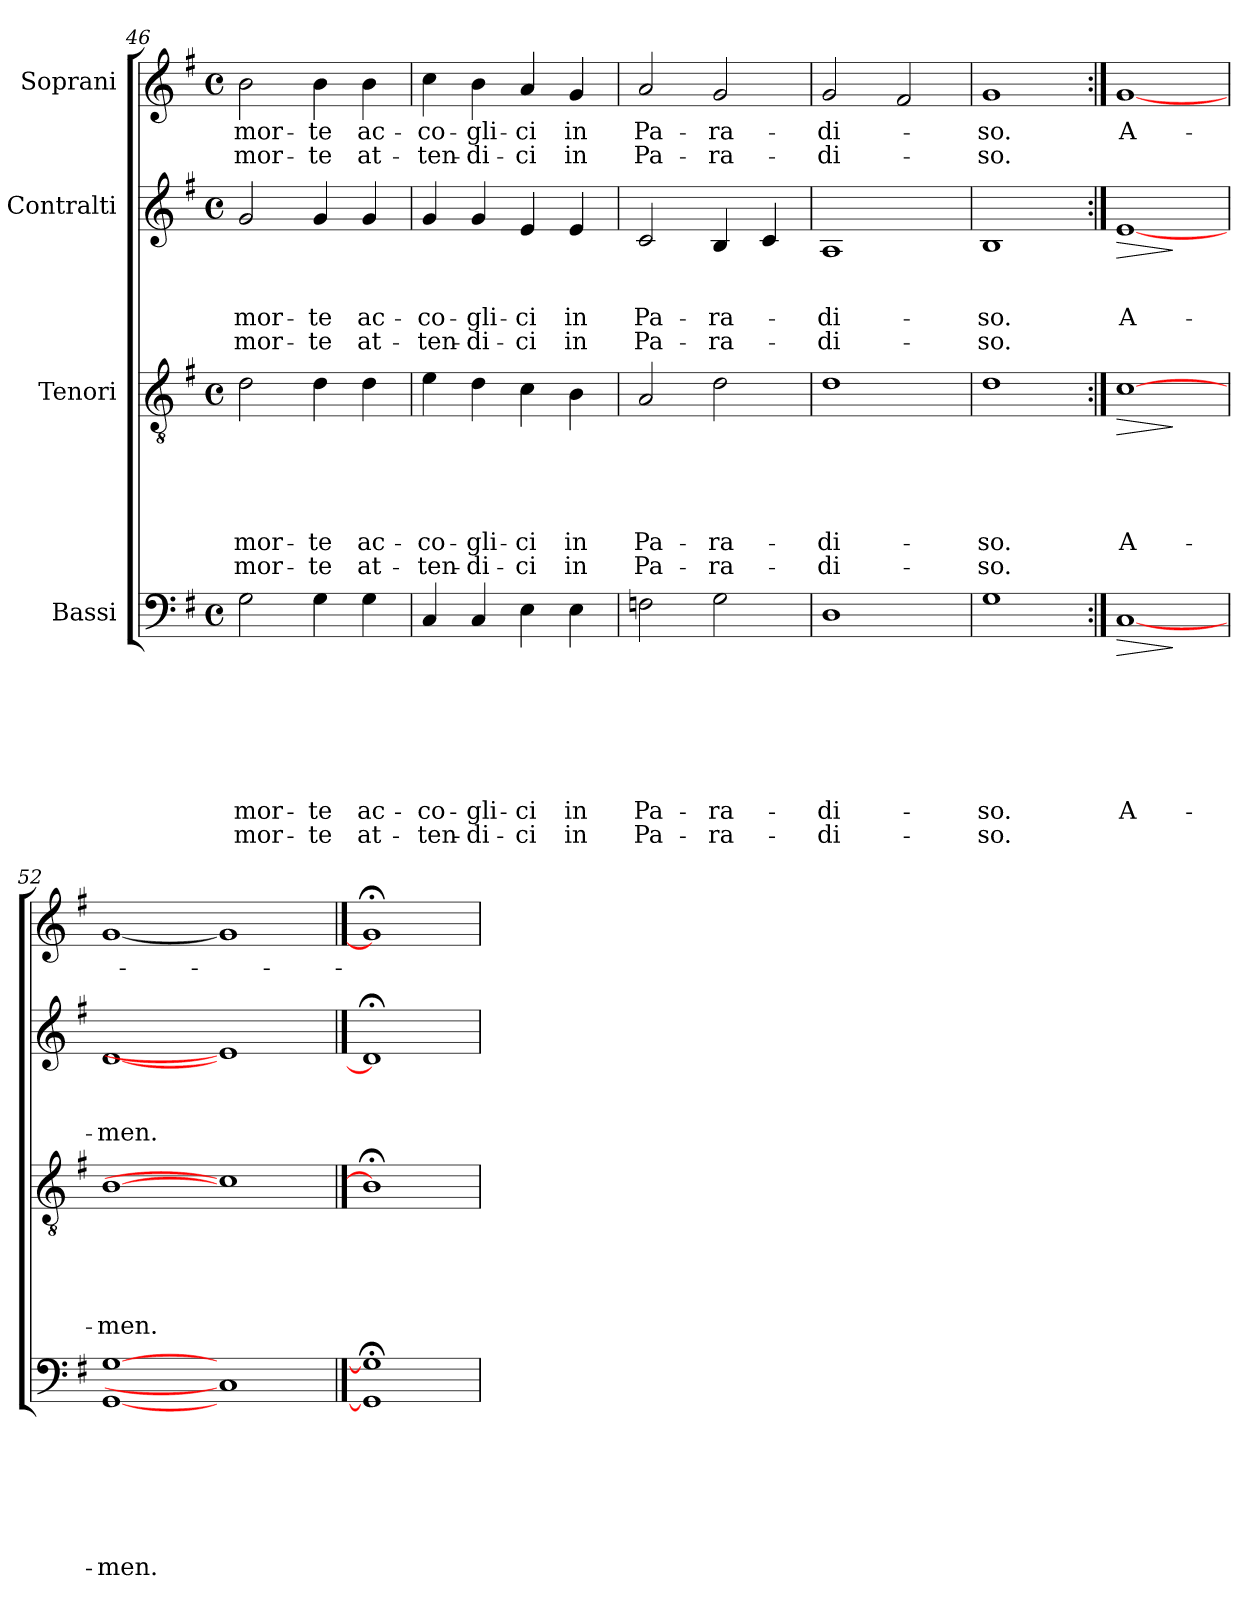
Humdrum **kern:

**kern	**text	**text	**text	**text	**text	**text	**text	**text	**dynam	**kern	**text	**text	**text	**text	**text	**text	**dynam	**kern	**text	**text	**text	**text	**dynam	**kern	**text	**text
*part4	*part4	*part4	*part4	*part4	*part4	*part4	*part4	*part4	*part4	*part3	*part3	*part3	*part3	*part3	*part3	*part3	*part3	*part2	*part2	*part2	*part2	*part2	*part2	*part1	*part1	*part1
*staff4	*staff4	*staff4	*staff4	*staff4	*staff4	*staff4	*staff4	*staff4	*staff4	*staff3	*staff3	*staff3	*staff3	*staff3	*staff3	*staff3	*staff3	*staff2	*staff2	*staff2	*staff2	*staff2	*staff2	*staff1	*staff1	*staff1
*I"Bassi	*	*	*	*	*	*	*	*	*	*I"Tenori	*	*	*	*	*	*	*	*I"Contralti	*	*	*	*	*	*I"Soprani	*	*
*clefF4	*	*	*	*	*	*	*	*	*	*clefGv2	*	*	*	*	*	*	*	*clefG2	*	*	*	*	*	*clefG2	*	*
*k[f#]	*	*	*	*	*	*	*	*	*	*k[f#]	*	*	*	*	*	*	*	*k[f#]	*	*	*	*	*	*k[f#]	*	*
*G:	*	*	*	*	*	*	*	*	*	*G:	*	*	*	*	*	*	*	*G:	*	*	*	*	*	*G:	*	*
*M4/4	*	*	*	*	*	*	*	*	*	*M4/4	*	*	*	*	*	*	*	*M4/4	*	*	*	*	*	*M4/4	*	*
*met(c)	*	*	*	*	*	*	*	*	*	*met(c)	*	*	*	*	*	*	*	*met(c)	*	*	*	*	*	*met(c)	*	*
=46	=46	=46	=46	=46	=46	=46	=46	=46	=46	=46	=46	=46	=46	=46	=46	=46	=46	=46	=46	=46	=46	=46	=46	=46	=46	=46
!	!	!	!	!	!	!	!LO:LY:b	!LO:LY:b	!	!	!	!	!	!	!LO:LY:b	!LO:LY:b	!	!	!	!	!LO:LY:b	!LO:LY:b	!	!	!LO:LY:b	!LO:LY:b
2G\	.	.	.	.	.	.	mor-	mor-	.	2d\	.	.	.	.	mor-	mor-	.	2g/	.	.	mor-	mor-	.	2b\	mor-	mor-
!	!	!	!	!	!	!	!LO:LY:b	!LO:LY:b	!	!	!	!	!	!	!LO:LY:b	!LO:LY:b	!	!	!	!	!LO:LY:b	!LO:LY:b	!	!	!LO:LY:b	!LO:LY:b
4G\	.	.	.	.	.	.	-te	-te	.	4d\	.	.	.	.	-te	-te	.	4g/	.	.	-te	-te	.	4b\	-te	-te
!	!	!	!	!	!	!	!LO:LY:b	!LO:LY:b	!	!	!	!	!	!	!LO:LY:b	!LO:LY:b	!	!	!	!	!LO:LY:b	!LO:LY:b	!	!	!LO:LY:b	!LO:LY:b
4G\	.	.	.	.	.	.	ac-	at-	.	4d\	.	.	.	.	ac-	at-	.	4g/	.	.	ac-	at-	.	4b\	ac-	at-
=47	=47	=47	=47	=47	=47	=47	=47	=47	=47	=47	=47	=47	=47	=47	=47	=47	=47	=47	=47	=47	=47	=47	=47	=47	=47	=47
!	!	!	!	!	!	!	!LO:LY:b	!LO:LY:b	!	!	!	!	!	!	!LO:LY:b	!LO:LY:b	!	!	!	!	!LO:LY:b	!LO:LY:b	!	!	!LO:LY:b	!LO:LY:b
4C/	.	.	.	.	.	.	-co-	-ten-	.	4e\	.	.	.	.	-co-	-ten-	.	4g/	.	.	-co-	-ten-	.	4cc\	-co-	-ten-
!	!	!	!	!	!	!	!LO:LY:b	!LO:LY:b	!	!	!	!	!	!	!LO:LY:b	!LO:LY:b	!	!	!	!	!LO:LY:b	!LO:LY:b	!	!	!LO:LY:b	!LO:LY:b
4C/	.	.	.	.	.	.	-gli-	-di-	.	4d\	.	.	.	.	-gli-	-di-	.	4g/	.	.	-gli-	-di-	.	4b\	-gli-	-di-
!	!	!	!	!	!	!	!LO:LY:b	!LO:LY:b	!	!	!	!	!	!	!LO:LY:b	!LO:LY:b	!	!	!	!	!LO:LY:b	!LO:LY:b	!	!	!LO:LY:b	!LO:LY:b
4E\	.	.	.	.	.	.	-ci	-ci	.	4c\	.	.	.	.	-ci	-ci	.	4e/	.	.	-ci	-ci	.	4a/	-ci	-ci
!	!	!	!	!	!	!	!LO:LY:b	!LO:LY:b	!	!	!	!	!	!	!LO:LY:b	!LO:LY:b	!	!	!	!	!LO:LY:b	!LO:LY:b	!	!	!LO:LY:b	!LO:LY:b
4E\	.	.	.	.	.	.	in	in	.	4B\	.	.	.	.	in	in	.	4e/	.	.	in	in	.	4g/	in	in
=48	=48	=48	=48	=48	=48	=48	=48	=48	=48	=48	=48	=48	=48	=48	=48	=48	=48	=48	=48	=48	=48	=48	=48	=48	=48	=48
!	!	!	!	!	!	!	!LO:LY:b	!LO:LY:b	!	!	!	!	!	!	!LO:LY:b	!LO:LY:b	!	!	!	!	!LO:LY:b	!LO:LY:b	!	!	!LO:LY:b	!LO:LY:b
2Fn\	.	.	.	.	.	.	Pa-	Pa-	.	2A/	.	.	.	.	Pa-	Pa-	.	2c/	.	.	Pa-	Pa-	.	2a/	Pa-	Pa-
!	!	!	!	!	!	!	!LO:LY:b	!LO:LY:b	!	!	!	!	!	!	!LO:LY:b	!LO:LY:b	!	!	!	!	!LO:LY:b	!LO:LY:b	!	!	!LO:LY:b	!LO:LY:b
2G\	.	.	.	.	.	.	-ra-	-ra-	.	2d\	.	.	.	.	-ra-	-ra-	.	4B/	.	.	-ra-	-ra-	.	2g/	-ra-	-ra-
.	.	.	.	.	.	.	.	.	.	.	.	.	.	.	.	.	.	4c/	.	.	.	.	.	.	.	.
!!LO:PB:g=z
=49	=49	=49	=49	=49	=49	=49	=49	=49	=49	=49	=49	=49	=49	=49	=49	=49	=49	=49	=49	=49	=49	=49	=49	=49	=49	=49
!	!	!	!	!	!	!	!LO:LY:b	!LO:LY:b	!	!	!	!	!	!	!LO:LY:b	!LO:LY:b	!	!	!	!	!LO:LY:b	!LO:LY:b	!	!	!LO:LY:b	!LO:LY:b
1D	.	.	.	.	.	.	-di-	-di-	.	1d	.	.	.	.	-di-	-di-	.	1A	.	.	-di-	-di-	.	2g/	-di-	-di-
.	.	.	.	.	.	.	.	.	.	.	.	.	.	.	.	.	.	.	.	.	.	.	.	2f#/	.	.
=50	=50	=50	=50	=50	=50	=50	=50	=50	=50	=50	=50	=50	=50	=50	=50	=50	=50	=50	=50	=50	=50	=50	=50	=50	=50	=50
!	!	!	!	!	!	!	!LO:LY:b	!LO:LY:b	!	!	!	!	!	!	!LO:LY:b	!LO:LY:b	!	!	!	!	!LO:LY:b	!LO:LY:b	!	!	!LO:LY:b	!LO:LY:b
1G	.	.	.	.	.	.	-so.	-so.	.	1d	.	.	.	.	-so.	-so.	.	1B	.	.	-so.	-so.	.	1g	-so.	-so.
=51:|!	=51:|!	=51:|!	=51:|!	=51:|!	=51:|!	=51:|!	=51:|!	=51:|!	=51:|!	=51:|!	=51:|!	=51:|!	=51:|!	=51:|!	=51:|!	=51:|!	=51:|!	=51:|!	=51:|!	=51:|!	=51:|!	=51:|!	=51:|!	=51:|!	=51:|!	=51:|!
!	!	!	!	!	!	!	!LO:LY:b	!	!LO:HP:b	!	!	!	!	!	!LO:LY:b	!	!LO:HP:b	!	!	!	!LO:LY:b	!	!LO:HP:b	!	!LO:LY:b	!
[1C	.	.	.	.	.	.	A-	.	>	[1c	.	.	.	.	A-	.	>	[1e	.	.	A-	.	>	[1g	A-	.
.	.	.	.	.	.	.	.	.	]	.	.	.	.	.	.	.	]	.	.	.	.	.	]	.	.	.
=52	=52	=52	=52	=52	=52	=52	=52	=52	=52	=52	=52	=52	=52	=52	=52	=52	=52	=52	=52	=52	=52	=52	=52	=52	=52	=52
!	!	!	!	!	!	!	!LO:LY:b	!	!	!	!	!	!	!	!LO:LY:b	!	!	!	!	!	!LO:LY:b	!	!	!	!	!
[1GG [1G	.	.	.	.	.	.	-men.	.	.	[1B	.	.	.	.	-men.	.	.	[1d	.	.	-men.	.	.	[1g	.	.
1C]	.	.	.	.	.	.	.	.	.	1c]	.	.	.	.	.	.	.	1e]	.	.	.	.	.	1g]	.	.
==53	==53	==53	==53	==53	==53	==53	==53	==53	==53	==53	==53	==53	==53	==53	==53	==53	==53	==53	==53	==53	==53	==53	==53	==53	==53	==53
1GG]; 1G];	.	.	.	.	.	.	.	.	.	1B;]	.	.	.	.	.	.	.	1d;]	.	.	.	.	.	1g;]	.	.
=	=	=	=	=	=	=	=	=	=	=	=	=	=	=	=	=	=	=	=	=	=	=	=	=	=	=
*-	*-	*-	*-	*-	*-	*-	*-	*-	*-	*-	*-	*-	*-	*-	*-	*-	*-	*-	*-	*-	*-	*-	*-	*-	*-	*-
